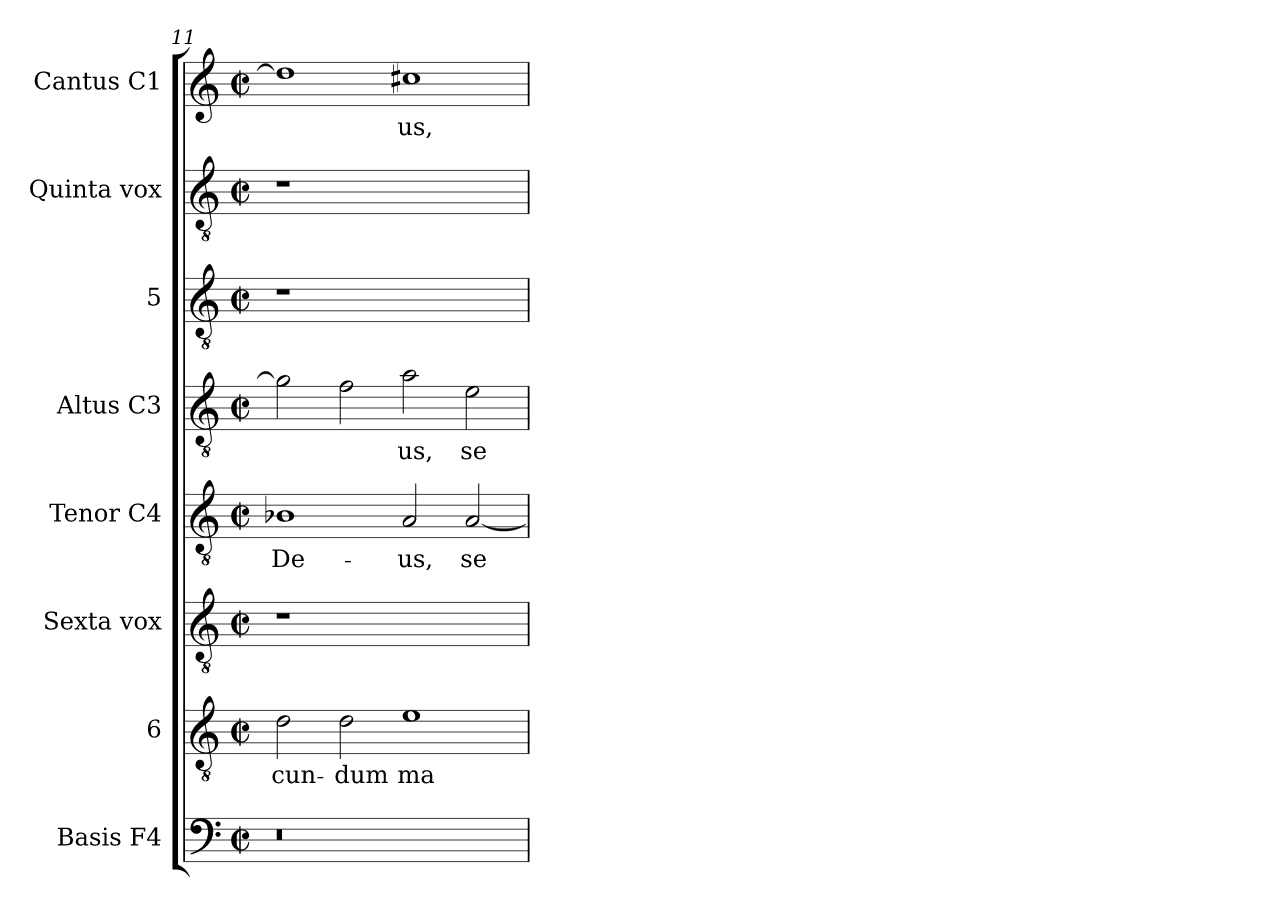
**kern	**kern	**text	**kern	**kern	**text	**kern	**text	**kern	**kern	**kern	**text
*part8	*part7	*part7	*part6	*part5	*part5	*part4	*part4	*part3	*part2	*part1	*part1
*staff8	*staff7	*staff7	*staff6	*staff5	*staff5	*staff4	*staff4	*staff3	*staff2	*staff1	*staff1
*I"Basis  F4	*I"6	*	*I"Sexta  vox	*I"Tenor  C4	*	*I"Altus  C3	*	*I"5	*I"Quinta  vox	*I"Cantus  C1	*
*I'B	*	*	*	*I'T	*	*I'A	*	*	*	*I'C	*
*clefF4	*clefGv2	*	*clefGv2	*clefGv2	*	*clefGv2	*	*clefGv2	*clefGv2	*clefG2	*
*k[]	*k[]	*	*k[]	*k[]	*	*k[]	*	*k[]	*k[]	*k[]	*
*C:	*C:	*	*C:	*C:	*	*C:	*	*C:	*C:	*C:	*
*M2/2	*M2/2	*	*M2/2	*M2/2	*	*M2/2	*	*M2/2	*M2/2	*M2/2	*
*met(c|)	*met(c|)	*	*met(c|)	*met(c|)	*	*met(c|)	*	*met(c|)	*met(c|)	*met(c|)	*
=11	=11	=11	=11	=11	=11	=11	=11	=11	=11	=11	=11
!	!	!LO:LY:b:cj	!	!	!LO:LY:b:cj	!	!LO:LY:b:cj	!	!	!	!LO:LY:b:cj
0r	2d\	-cun-	1r	1B-X	De-	2g\]	--	1r	1r	1dd]	--
!	!	!LO:LY:b:cj	!	!	!	!	!LO:LY:b:cj	!	!	!	!
.	2d\	-dum	.	.	.	2f\	--	.	.	.	.
!	!	!LO:LY:b:cj	!	!	!LO:LY:b:cj	!	!LO:LY:b:cj	!	!	!	!LO:LY:b:cj
.	1e	ma-	1ryy	2A/	-us,	2a\	-us,	1ryy	1ryy	1cc#X	-us,
!	!	!	!	!	!LO:LY:b:cj	!	!LO:LY:b:cj	!	!	!	!
.	.	.	.	[<2A/	se-	2e\	se-	.	.	.	.
=	=	=	=	=	=	=	=	=	=	=	=
*-	*-	*-	*-	*-	*-	*-	*-	*-	*-	*-	*-
